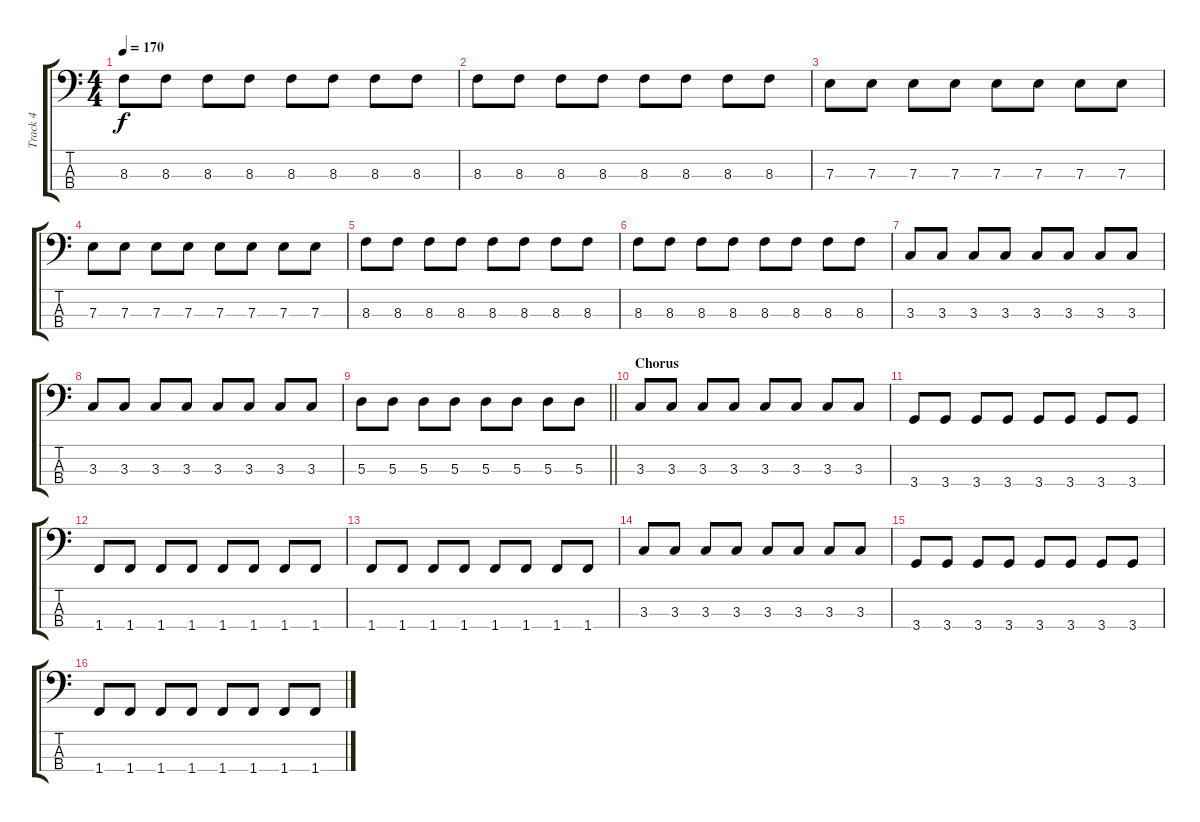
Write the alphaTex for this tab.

\track ("Track 4" "Track 4") {instrument electricbassfinger}
\staff {score tabs}
\tuning (G2 D2 A1 E1) {hide}
\ts (4 4)
\tempo 170
\clef f4
\ks c
8.3.8{dy f} 8.3.8 8.3.8 8.3.8 8.3.8 8.3.8 8.3.8 8.3.8 |
8.3.8 8.3.8 8.3.8 8.3.8 8.3.8 8.3.8 8.3.8 8.3.8 |
7.3.8 7.3.8 7.3.8 7.3.8 7.3.8 7.3.8 7.3.8 7.3.8 |
7.3.8 7.3.8 7.3.8 7.3.8 7.3.8 7.3.8 7.3.8 7.3.8 |
8.3.8 8.3.8 8.3.8 8.3.8 8.3.8 8.3.8 8.3.8 8.3.8 |
8.3.8 8.3.8 8.3.8 8.3.8 8.3.8 8.3.8 8.3.8 8.3.8 |
3.3.8 3.3.8 3.3.8 3.3.8 3.3.8 3.3.8 3.3.8 3.3.8 |
3.3.8 3.3.8 3.3.8 3.3.8 3.3.8 3.3.8 3.3.8 3.3.8 |
\barLineRight lightlight
5.3.8 5.3.8 5.3.8 5.3.8 5.3.8 5.3.8 5.3.8 5.3.8 |
\section ("" "Chorus")
3.3.8 3.3.8 3.3.8 3.3.8 3.3.8 3.3.8 3.3.8 3.3.8 |
3.4.8 3.4.8 3.4.8 3.4.8 3.4.8 3.4.8 3.4.8 3.4.8 |
1.4.8 1.4.8 1.4.8 1.4.8 1.4.8 1.4.8 1.4.8 1.4.8 |
1.4.8 1.4.8 1.4.8 1.4.8 1.4.8 1.4.8 1.4.8 1.4.8 |
3.3.8 3.3.8 3.3.8 3.3.8 3.3.8 3.3.8 3.3.8 3.3.8 |
3.4.8 3.4.8 3.4.8 3.4.8 3.4.8 3.4.8 3.4.8 3.4.8 |
1.4.8 1.4.8 1.4.8 1.4.8 1.4.8 1.4.8 1.4.8 1.4.8
